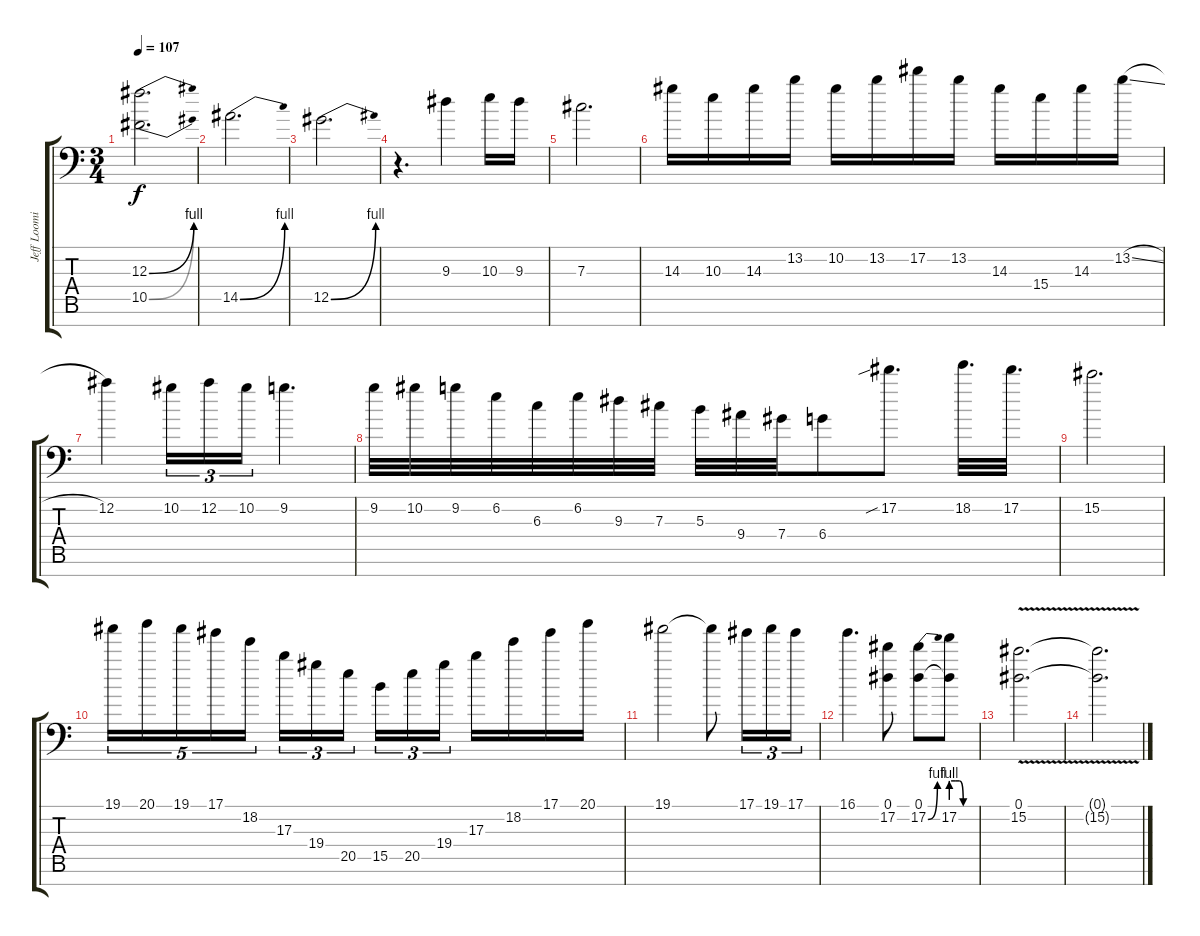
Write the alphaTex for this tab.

\track ("Jeff Loomis (Accompianment Lead)" "Jeff Loomi") {instrument distortionguitar}
\staff {score tabs}
\tuning (Eb4 Bb3 Gb3 Db3 Ab2 Eb2 Bb1) {hide}
\ts (3 4)
\tempo 107
\clef f4
\ks c
(12.3{be (bend 0 0 60 4)} 10.5{be (bend 0 0 60 4)}).2{d dy f} |
14.5{be (bend 0 0 60 4)}.2{d} |
12.5{be (bend 0 0 60 4)}.2{d} |
r.4{d} 9.3.4 10.3.16 9.3.16 |
7.3.2{d} |
14.3.16 10.3.16 14.3.16 13.2.16 10.2.16 13.2.16 17.2.16 13.2.16 14.3.16 15.4.16 14.3.16 13.2{sl}.16 |
12.2.4 10.2.16{tu (3 2)} 12.2.16{tu (3 2)} 10.2.16{tu (3 2)} 9.2.4{d} |
9.2.32 10.2.32 9.2.32 6.2.32 6.3.32 6.2.32 9.3.32 7.3.32 5.3.32 9.4.32 7.4.32 6.4.8 17.2{sib}.8{d} 18.2.32{d} 17.2.32{d} |
15.2.2{d} |
19.1.16{tu (5 4)} 20.1.16{tu (5 4)} 19.1.16{tu (5 4)} 17.1.16{tu (5 4)} 18.2.16{tu (5 4)} 17.3.16{tu (3 2)} 19.4.16{tu (3 2)} 20.5.16{tu (3 2) beam splitsecondary} 15.5.16{tu (3 2)} 20.5.16{tu (3 2)} 19.4.16{tu (3 2)} 17.3.16 18.2.16 17.1.16 20.1.16 |
19.1.2 19.1{t}.8 17.1.16{tu (3 2)} 19.1.16{tu (3 2)} 17.1.16{tu (3 2)} |
16.1.4{d} (0.1 17.2).8 (0.1 17.2{be (bend 0 0 60 4)}).8 (0.1{t} 17.2{be (custom 0 4 10 4 20 4 30 0 60 0)}).8 |
(0.1 15.2{v}).2{d} |
(0.1{t} 15.2{t}).2{d}
